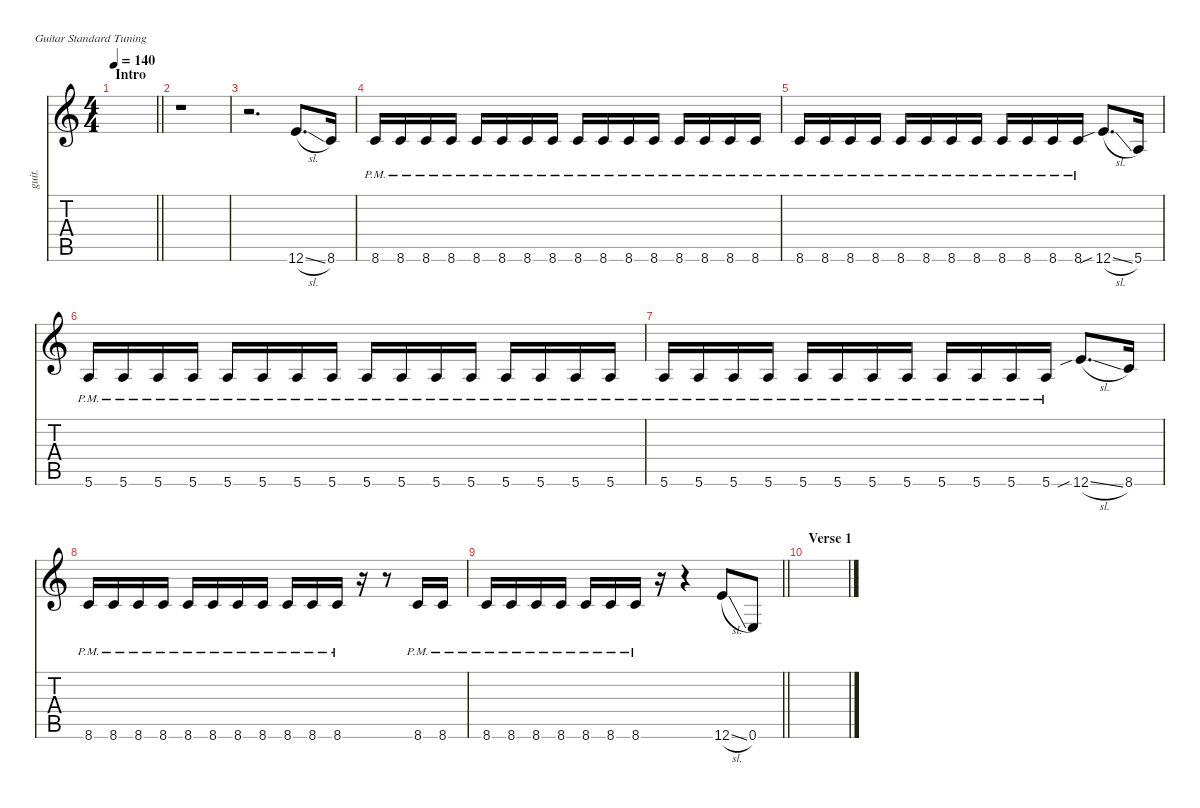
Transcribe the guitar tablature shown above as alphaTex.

\defaultSystemsLayout 4
\hideDynamics
\bracketExtendMode nobrackets
\otherSystemsTrackNameOrientation horizontal
\track ("Guitar1-bu" "guit.") {instrument acousticguitarnylon}
\staff {score tabs}
\tuning (E4 B3 G3 D3 A2 E2)
\ts (4 4)
\beaming (8 2 2 2 2)
\section ("" "Intro")
\ac
\tempo 140
\clef g2
\barLineRight lightlight
\ks aminor
|
r.1{beam Down} |
r.2{d beam Down} 12.6{sl}.8{d beam Up} 8.6.16{beam Up} |
8.6{pm}.16{beam Up} 8.6{pm}.16{beam Up} 8.6{pm}.16{beam Up} 8.6{pm}.16{beam Up} 8.6{pm}.16{beam Up} 8.6{pm}.16{beam Up} 8.6{pm}.16{beam Up} 8.6{pm}.16{beam Up} 8.6{pm}.16{beam Up} 8.6{pm}.16{beam Up} 8.6{pm}.16{beam Up} 8.6{pm}.16{beam Up} 8.6{pm}.16{beam Up} 8.6{pm}.16{beam Up} 8.6{pm}.16{beam Up} 8.6{pm}.16{beam Up} |
8.6{pm}.16{beam Up} 8.6{pm}.16{beam Up} 8.6{pm}.16{beam Up} 8.6{pm}.16{beam Up} 8.6{pm}.16{beam Up} 8.6{pm}.16{beam Up} 8.6{pm}.16{beam Up} 8.6{pm}.16{beam Up} 8.6{pm}.16{beam Up} 8.6{pm}.16{beam Up} 8.6{pm}.16{dy mf beam Up} 8.6{pm}.16{dy f beam Up} 12.6{sib sl}.8{d beam Up} 5.6.16{beam Up} |
5.6{pm}.16{dy mf beam Up} 5.6{pm}.16{beam Up} 5.6{pm}.16{beam Up} 5.6{pm}.16{beam Up} 5.6{pm}.16{beam Up} 5.6{pm}.16{beam Up} 5.6{pm}.16{beam Up} 5.6{pm}.16{beam Up} 5.6{pm}.16{beam Up} 5.6{pm}.16{beam Up} 5.6{pm}.16{beam Up} 5.6{pm}.16{beam Up} 5.6{pm}.16{beam Up} 5.6{pm}.16{beam Up} 5.6{pm}.16{beam Up} 5.6{pm}.16{beam Up} |
5.6{pm}.16{dy f beam Up} 5.6{pm}.16{beam Up} 5.6{pm}.16{beam Up} 5.6{pm}.16{beam Up} 5.6{pm}.16{beam Up} 5.6{pm}.16{beam Up} 5.6{pm}.16{beam Up} 5.6{pm}.16{beam Up} 5.6{pm}.16{beam Up} 5.6{pm}.16{beam Up} 5.6{pm}.16{dy mf beam Up} 5.6{pm}.16{dy f beam Up} 12.6{sib sl}.8{d beam Up} 8.6.16{beam Up} |
8.6{pm}.16{beam Up} 8.6{pm}.16{beam Up} 8.6{pm}.16{beam Up} 8.6{pm}.16{beam Up} 8.6{pm}.16{beam Up} 8.6{pm}.16{beam Up} 8.6{pm}.16{beam Up} 8.6{pm}.16{beam Up} 8.6{pm}.16{beam Up} 8.6{pm}.16{beam Up} 8.6{pm}.16{beam Up} r.16{beam Up} r.8{beam Up} 8.6{pm}.16{beam Up} 8.6{pm}.16{beam Up} |
\barLineRight lightlight
8.6{pm}.16{dy mf beam Up} 8.6{pm}.16{beam Up} 8.6{pm}.16{beam Up} 8.6{pm}.16{beam Up} 8.6{pm}.16{beam Up} 8.6{pm}.16{beam Up} 8.6{pm}.16{beam Up} r.16{beam Up} r.4{beam Up} 12.6{sl}.8{dy f beam Up} 0.6.8{dy mf beam Up} |
\section ("" "Verse 1")
